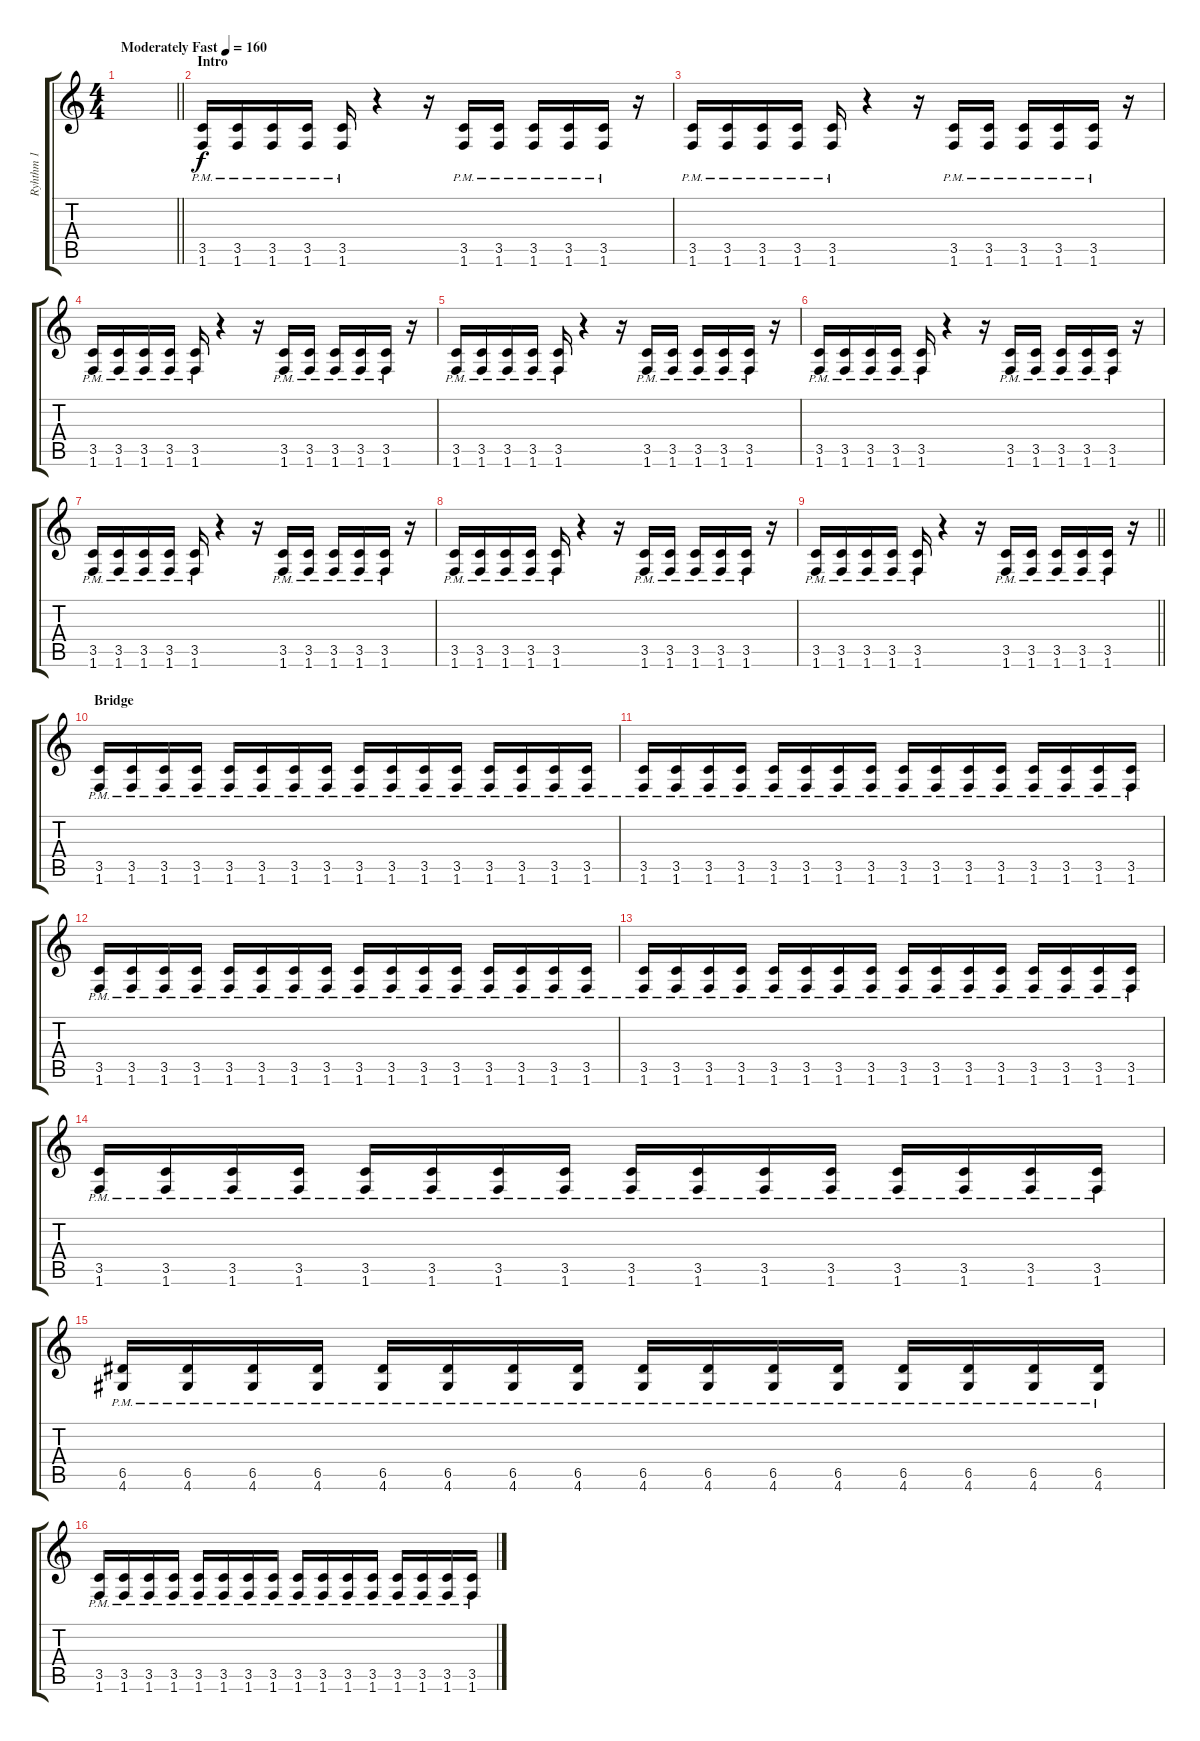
\track ("Ryhthm 1" "Ryhthm 1") {instrument distortionguitar}
\staff {score tabs}
\tuning (E4 B3 G3 D3 A2 E2) {hide}
\ts (4 4)
\tempo (160 "Moderately Fast")
\clef g2
\barLineRight lightlight
\ks c
|
\section ("" "Intro")
(3.5{pm} 1.6{pm}).16 (3.5{pm} 1.6{pm}).16 (3.5{pm} 1.6{pm}).16 (3.5{pm} 1.6{pm}).16 (3.5{pm} 1.6{pm}).16 r.4 r.16 (3.5{pm} 1.6{pm}).16 (3.5{pm} 1.6{pm}).16 (3.5{pm} 1.6{pm}).16 (3.5{pm} 1.6{pm}).16 (3.5{pm} 1.6{pm}).16 r.16 |
(3.5{pm} 1.6{pm}).16 (3.5{pm} 1.6{pm}).16 (3.5{pm} 1.6{pm}).16 (3.5{pm} 1.6{pm}).16 (3.5{pm} 1.6{pm}).16 r.4 r.16 (3.5{pm} 1.6{pm}).16 (3.5{pm} 1.6{pm}).16 (3.5{pm} 1.6{pm}).16 (3.5{pm} 1.6{pm}).16 (3.5{pm} 1.6{pm}).16 r.16 |
(3.5{pm} 1.6{pm}).16 (3.5{pm} 1.6{pm}).16 (3.5{pm} 1.6{pm}).16 (3.5{pm} 1.6{pm}).16 (3.5{pm} 1.6{pm}).16 r.4 r.16 (3.5{pm} 1.6{pm}).16 (3.5{pm} 1.6{pm}).16 (3.5{pm} 1.6{pm}).16 (3.5{pm} 1.6{pm}).16 (3.5{pm} 1.6{pm}).16 r.16 |
(3.5{pm} 1.6{pm}).16 (3.5{pm} 1.6{pm}).16 (3.5{pm} 1.6{pm}).16 (3.5{pm} 1.6{pm}).16 (3.5{pm} 1.6{pm}).16 r.4 r.16 (3.5{pm} 1.6{pm}).16 (3.5{pm} 1.6{pm}).16 (3.5{pm} 1.6{pm}).16 (3.5{pm} 1.6{pm}).16 (3.5{pm} 1.6{pm}).16 r.16 |
(3.5{pm} 1.6{pm}).16 (3.5{pm} 1.6{pm}).16 (3.5{pm} 1.6{pm}).16 (3.5{pm} 1.6{pm}).16 (3.5{pm} 1.6{pm}).16 r.4 r.16 (3.5{pm} 1.6{pm}).16 (3.5{pm} 1.6{pm}).16 (3.5{pm} 1.6{pm}).16 (3.5{pm} 1.6{pm}).16 (3.5{pm} 1.6{pm}).16 r.16 |
(3.5{pm} 1.6{pm}).16 (3.5{pm} 1.6{pm}).16 (3.5{pm} 1.6{pm}).16 (3.5{pm} 1.6{pm}).16 (3.5{pm} 1.6{pm}).16 r.4 r.16 (3.5{pm} 1.6{pm}).16 (3.5{pm} 1.6{pm}).16 (3.5{pm} 1.6{pm}).16 (3.5{pm} 1.6{pm}).16 (3.5{pm} 1.6{pm}).16 r.16 |
(3.5{pm} 1.6{pm}).16 (3.5{pm} 1.6{pm}).16 (3.5{pm} 1.6{pm}).16 (3.5{pm} 1.6{pm}).16 (3.5{pm} 1.6{pm}).16 r.4 r.16 (3.5{pm} 1.6{pm}).16 (3.5{pm} 1.6{pm}).16 (3.5{pm} 1.6{pm}).16 (3.5{pm} 1.6{pm}).16 (3.5{pm} 1.6{pm}).16 r.16 |
\barLineRight lightlight
(3.5{pm} 1.6{pm}).16 (3.5{pm} 1.6{pm}).16 (3.5{pm} 1.6{pm}).16 (3.5{pm} 1.6{pm}).16 (3.5{pm} 1.6{pm}).16 r.4 r.16 (3.5{pm} 1.6{pm}).16 (3.5{pm} 1.6{pm}).16 (3.5{pm} 1.6{pm}).16 (3.5{pm} 1.6{pm}).16 (3.5{pm} 1.6{pm}).16 r.16 |
\section ("" "Bridge")
(3.5{pm} 1.6{pm}).16 (3.5{pm} 1.6{pm}).16 (3.5{pm} 1.6{pm}).16 (3.5{pm} 1.6{pm}).16 (3.5{pm} 1.6{pm}).16 (3.5{pm} 1.6{pm}).16 (3.5{pm} 1.6{pm}).16 (3.5{pm} 1.6{pm}).16 (3.5{pm} 1.6{pm}).16 (3.5{pm} 1.6{pm}).16 (3.5{pm} 1.6{pm}).16 (3.5{pm} 1.6{pm}).16 (3.5{pm} 1.6{pm}).16 (3.5{pm} 1.6{pm}).16 (3.5{pm} 1.6{pm}).16 (3.5{pm} 1.6{pm}).16 |
(3.5{pm} 1.6{pm}).16 (3.5{pm} 1.6{pm}).16 (3.5{pm} 1.6{pm}).16 (3.5{pm} 1.6{pm}).16 (3.5{pm} 1.6{pm}).16 (3.5{pm} 1.6{pm}).16 (3.5{pm} 1.6{pm}).16 (3.5{pm} 1.6{pm}).16 (3.5{pm} 1.6{pm}).16 (3.5{pm} 1.6{pm}).16 (3.5{pm} 1.6{pm}).16 (3.5{pm} 1.6{pm}).16 (3.5{pm} 1.6{pm}).16 (3.5{pm} 1.6{pm}).16 (3.5{pm} 1.6{pm}).16 (3.5{pm} 1.6{pm}).16 |
(3.5{pm} 1.6{pm}).16 (3.5{pm} 1.6{pm}).16 (3.5{pm} 1.6{pm}).16 (3.5{pm} 1.6{pm}).16 (3.5{pm} 1.6{pm}).16 (3.5{pm} 1.6{pm}).16 (3.5{pm} 1.6{pm}).16 (3.5{pm} 1.6{pm}).16 (3.5{pm} 1.6{pm}).16 (3.5{pm} 1.6{pm}).16 (3.5{pm} 1.6{pm}).16 (3.5{pm} 1.6{pm}).16 (3.5{pm} 1.6{pm}).16 (3.5{pm} 1.6{pm}).16 (3.5{pm} 1.6{pm}).16 (3.5{pm} 1.6{pm}).16 |
(3.5{pm} 1.6{pm}).16 (3.5{pm} 1.6{pm}).16 (3.5{pm} 1.6{pm}).16 (3.5{pm} 1.6{pm}).16 (3.5{pm} 1.6{pm}).16 (3.5{pm} 1.6{pm}).16 (3.5{pm} 1.6{pm}).16 (3.5{pm} 1.6{pm}).16 (3.5{pm} 1.6{pm}).16 (3.5{pm} 1.6{pm}).16 (3.5{pm} 1.6{pm}).16 (3.5{pm} 1.6{pm}).16 (3.5{pm} 1.6{pm}).16 (3.5{pm} 1.6{pm}).16 (3.5{pm} 1.6{pm}).16 (3.5{pm} 1.6{pm}).16 |
(3.5{pm} 1.6{pm}).16 (3.5{pm} 1.6{pm}).16 (3.5{pm} 1.6{pm}).16 (3.5{pm} 1.6{pm}).16 (3.5{pm} 1.6{pm}).16 (3.5{pm} 1.6{pm}).16 (3.5{pm} 1.6{pm}).16 (3.5{pm} 1.6{pm}).16 (3.5{pm} 1.6{pm}).16 (3.5{pm} 1.6{pm}).16 (3.5{pm} 1.6{pm}).16 (3.5{pm} 1.6{pm}).16 (3.5{pm} 1.6{pm}).16 (3.5{pm} 1.6{pm}).16 (3.5{pm} 1.6{pm}).16 (3.5{pm} 1.6{pm}).16 |
(6.5{pm} 4.6{pm}).16 (6.5{pm} 4.6{pm}).16 (6.5{pm} 4.6{pm}).16 (6.5{pm} 4.6{pm}).16 (6.5{pm} 4.6{pm}).16 (6.5{pm} 4.6{pm}).16 (6.5{pm} 4.6{pm}).16 (6.5{pm} 4.6{pm}).16 (6.5{pm} 4.6{pm}).16 (6.5{pm} 4.6{pm}).16 (6.5{pm} 4.6{pm}).16 (6.5{pm} 4.6{pm}).16 (6.5{pm} 4.6{pm}).16 (6.5{pm} 4.6{pm}).16 (6.5{pm} 4.6{pm}).16 (6.5{pm} 4.6{pm}).16 |
(3.5{pm} 1.6{pm}).16 (3.5{pm} 1.6{pm}).16 (3.5{pm} 1.6{pm}).16 (3.5{pm} 1.6{pm}).16 (3.5{pm} 1.6{pm}).16 (3.5{pm} 1.6{pm}).16 (3.5{pm} 1.6{pm}).16 (3.5{pm} 1.6{pm}).16 (3.5{pm} 1.6{pm}).16 (3.5{pm} 1.6{pm}).16 (3.5{pm} 1.6{pm}).16 (3.5{pm} 1.6{pm}).16 (3.5{pm} 1.6{pm}).16 (3.5{pm} 1.6{pm}).16 (3.5{pm} 1.6{pm}).16 (3.5{pm} 1.6{pm}).16
